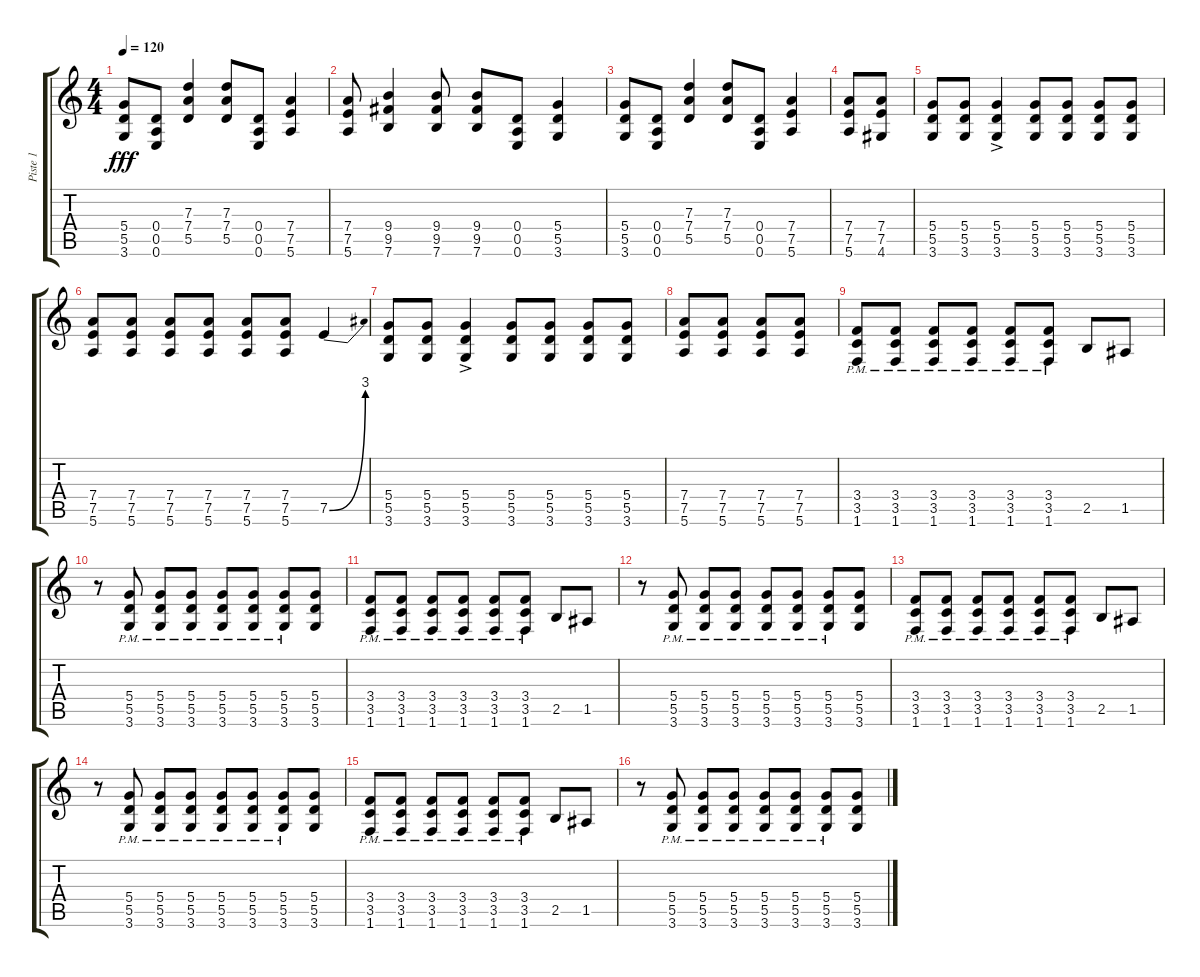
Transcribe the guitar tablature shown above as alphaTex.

\track ("Piste 1" "Piste 1") {instrument distortionguitar}
\staff {score tabs}
\tuning (E4 B3 G3 D3 A2 E2) {hide}
\ts (4 4)
\tempo 120
\clef g2
\ks c
(5.4 5.5 3.6).8{dy fff} (0.4 0.5 0.6).8 (7.3 7.4 5.5).4 (7.3 7.4 5.5).8 (0.4 0.5 0.6).8 (7.4 7.5 5.6).4 |
(7.4 7.5 5.6).8 (9.4 9.5 7.6).4 (9.4 9.5 7.6).8 (9.4 9.5 7.6).8 (0.4 0.5 0.6).8 (5.4 5.5 3.6).4 |
(5.4 5.5 3.6).8 (0.4 0.5 0.6).8 (7.3 7.4 5.5).4 (7.3 7.4 5.5).8 (0.4 0.5 0.6).8 (7.4 7.5 5.6).4 |
(7.4 7.5 5.6).8 (7.4 7.5 4.6).8 |
(5.4 5.5 3.6).8 (5.4 5.5 3.6).8 (5.4{ac} 5.5{ac} 3.6{ac}).4 (5.4 5.5 3.6).8 (5.4 5.5 3.6).8 (5.4 5.5 3.6).8 (5.4 5.5 3.6).8 |
(7.4 7.5 5.6).8 (7.4 7.5 5.6).8 (7.4 7.5 5.6).8 (7.4 7.5 5.6).8 (7.4 7.5 5.6).8 (7.4 7.5 5.6).8 7.5{be (bend 0 0 60 12)}.4 |
(5.4 5.5 3.6).8 (5.4 5.5 3.6).8 (5.4{ac} 5.5{ac} 3.6{ac}).4 (5.4 5.5 3.6).8 (5.4 5.5 3.6).8 (5.4 5.5 3.6).8 (5.4 5.5 3.6).8 |
(7.4 7.5 5.6).8 (7.4 7.5 5.6).8 (7.4 7.5 5.6).8 (7.4 7.5 5.6).8 |
(3.4{pm} 3.5{pm} 1.6{pm}).8 (3.4{pm} 3.5{pm} 1.6{pm}).8 (3.4{pm} 3.5{pm} 1.6{pm}).8 (3.4{pm} 3.5{pm} 1.6{pm}).8 (3.4{pm} 3.5{pm} 1.6{pm}).8 (3.4{pm} 3.5{pm} 1.6{pm}).8 2.5.8 1.5.8 |
r.8 (5.4{pm} 5.5{pm} 3.6{pm}).8 (5.4{pm} 5.5{pm} 3.6{pm}).8 (5.4{pm} 5.5{pm} 3.6{pm}).8 (5.4{pm} 5.5{pm} 3.6{pm}).8 (5.4{pm} 5.5{pm} 3.6{pm}).8 (5.4{pm} 5.5{pm} 3.6{pm}).8 (5.4 5.5 3.6).8 |
(3.4{pm} 3.5{pm} 1.6{pm}).8 (3.4{pm} 3.5{pm} 1.6{pm}).8 (3.4{pm} 3.5{pm} 1.6{pm}).8 (3.4{pm} 3.5{pm} 1.6{pm}).8 (3.4{pm} 3.5{pm} 1.6{pm}).8 (3.4{pm} 3.5{pm} 1.6{pm}).8 2.5.8 1.5.8 |
r.8 (5.4{pm} 5.5{pm} 3.6{pm}).8 (5.4{pm} 5.5{pm} 3.6{pm}).8 (5.4{pm} 5.5{pm} 3.6{pm}).8 (5.4{pm} 5.5{pm} 3.6{pm}).8 (5.4{pm} 5.5{pm} 3.6{pm}).8 (5.4{pm} 5.5{pm} 3.6{pm}).8 (5.4 5.5 3.6).8 |
(3.4{pm} 3.5{pm} 1.6{pm}).8 (3.4{pm} 3.5{pm} 1.6{pm}).8 (3.4{pm} 3.5{pm} 1.6{pm}).8 (3.4{pm} 3.5{pm} 1.6{pm}).8 (3.4{pm} 3.5{pm} 1.6{pm}).8 (3.4{pm} 3.5{pm} 1.6{pm}).8 2.5.8 1.5.8 |
r.8 (5.4{pm} 5.5{pm} 3.6{pm}).8 (5.4{pm} 5.5{pm} 3.6{pm}).8 (5.4{pm} 5.5{pm} 3.6{pm}).8 (5.4{pm} 5.5{pm} 3.6{pm}).8 (5.4{pm} 5.5{pm} 3.6{pm}).8 (5.4{pm} 5.5{pm} 3.6{pm}).8 (5.4 5.5 3.6).8 |
(3.4{pm} 3.5{pm} 1.6{pm}).8 (3.4{pm} 3.5{pm} 1.6{pm}).8 (3.4{pm} 3.5{pm} 1.6{pm}).8 (3.4{pm} 3.5{pm} 1.6{pm}).8 (3.4{pm} 3.5{pm} 1.6{pm}).8 (3.4{pm} 3.5{pm} 1.6{pm}).8 2.5.8 1.5.8 |
r.8 (5.4{pm} 5.5{pm} 3.6{pm}).8 (5.4{pm} 5.5{pm} 3.6{pm}).8 (5.4{pm} 5.5{pm} 3.6{pm}).8 (5.4{pm} 5.5{pm} 3.6{pm}).8 (5.4{pm} 5.5{pm} 3.6{pm}).8 (5.4{pm} 5.5{pm} 3.6{pm}).8 (5.4 5.5 3.6).8
